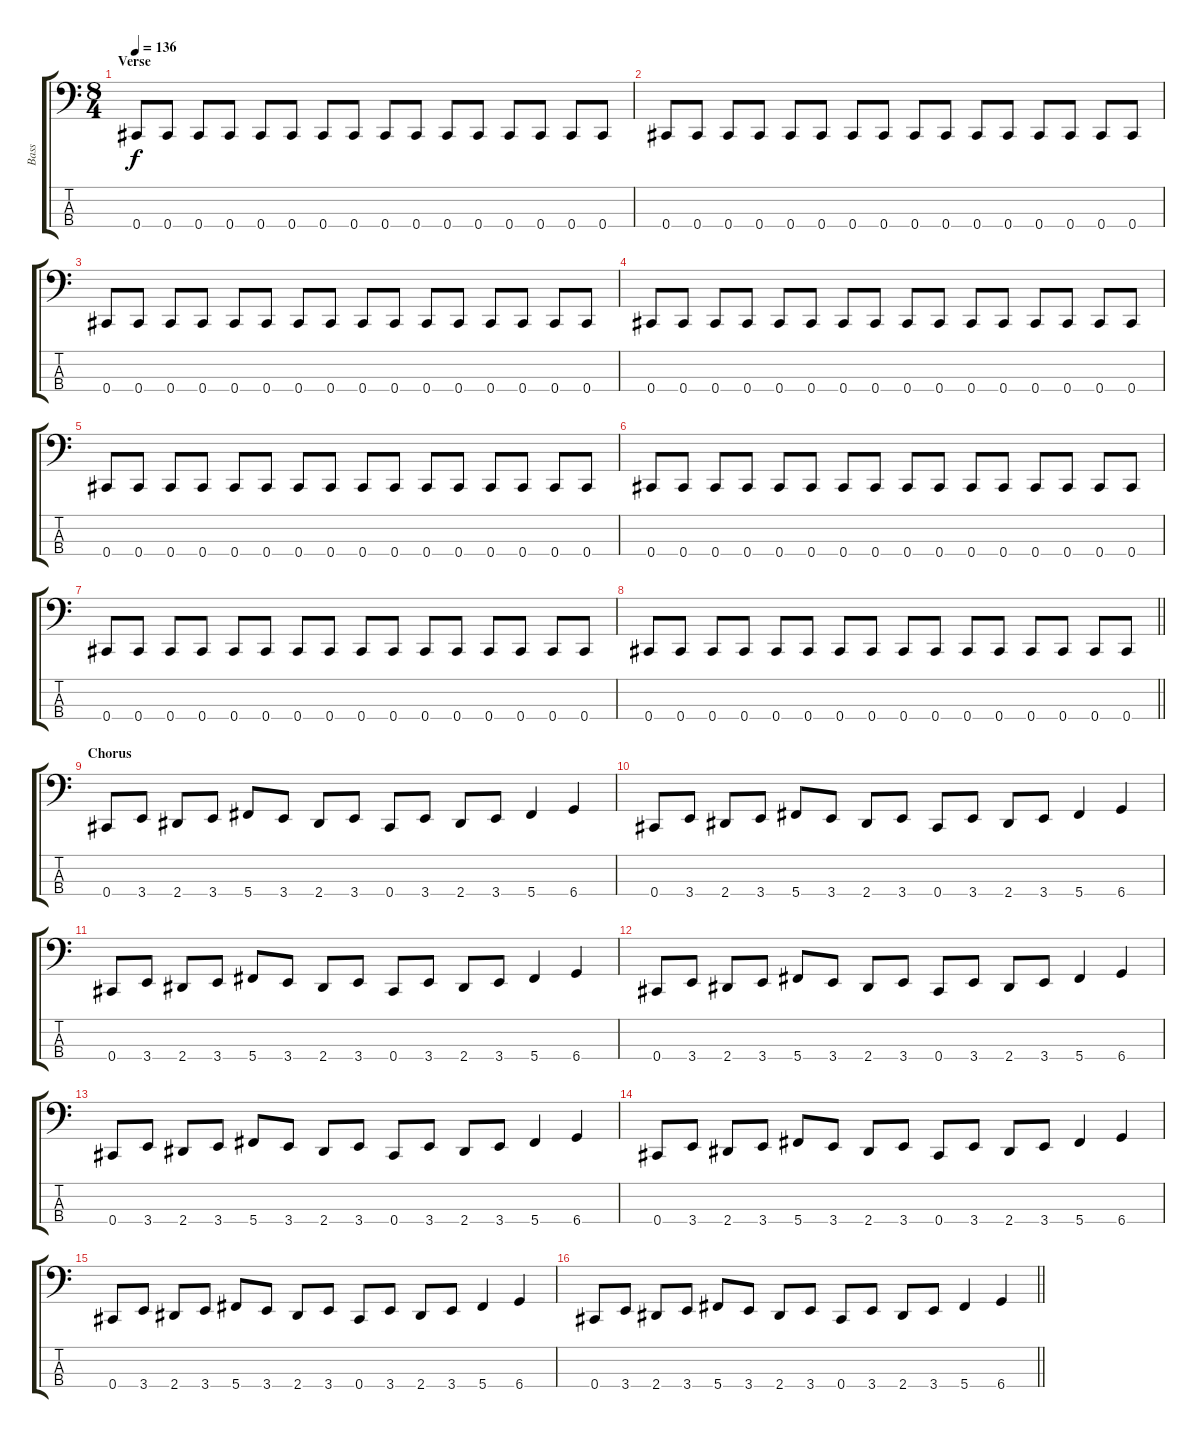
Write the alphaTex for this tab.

\track ("Bass" "Bass") {instrument electricbassfinger}
\staff {score tabs}
\tuning (E2 B1 Gb1 Db1) {hide}
\ts (8 4)
\section ("" "Verse")
\tempo 136
\clef f4
\ks c
0.4.8{dy f} 0.4.8 0.4.8 0.4.8 0.4.8 0.4.8 0.4.8 0.4.8 0.4.8 0.4.8 0.4.8 0.4.8 0.4.8 0.4.8 0.4.8 0.4.8 |
0.4.8 0.4.8 0.4.8 0.4.8 0.4.8 0.4.8 0.4.8 0.4.8 0.4.8 0.4.8 0.4.8 0.4.8 0.4.8 0.4.8 0.4.8 0.4.8 |
0.4.8 0.4.8 0.4.8 0.4.8 0.4.8 0.4.8 0.4.8 0.4.8 0.4.8 0.4.8 0.4.8 0.4.8 0.4.8 0.4.8 0.4.8 0.4.8 |
0.4.8 0.4.8 0.4.8 0.4.8 0.4.8 0.4.8 0.4.8 0.4.8 0.4.8 0.4.8 0.4.8 0.4.8 0.4.8 0.4.8 0.4.8 0.4.8 |
0.4.8 0.4.8 0.4.8 0.4.8 0.4.8 0.4.8 0.4.8 0.4.8 0.4.8 0.4.8 0.4.8 0.4.8 0.4.8 0.4.8 0.4.8 0.4.8 |
0.4.8 0.4.8 0.4.8 0.4.8 0.4.8 0.4.8 0.4.8 0.4.8 0.4.8 0.4.8 0.4.8 0.4.8 0.4.8 0.4.8 0.4.8 0.4.8 |
0.4.8 0.4.8 0.4.8 0.4.8 0.4.8 0.4.8 0.4.8 0.4.8 0.4.8 0.4.8 0.4.8 0.4.8 0.4.8 0.4.8 0.4.8 0.4.8 |
\barLineRight lightlight
0.4.8 0.4.8 0.4.8 0.4.8 0.4.8 0.4.8 0.4.8 0.4.8 0.4.8 0.4.8 0.4.8 0.4.8 0.4.8 0.4.8 0.4.8 0.4.8 |
\section ("" "Chorus")
0.4.8 3.4.8 2.4.8 3.4.8 5.4.8 3.4.8 2.4.8 3.4.8 0.4.8 3.4.8 2.4.8 3.4.8 5.4.4 6.4.4 |
0.4.8 3.4.8 2.4.8 3.4.8 5.4.8 3.4.8 2.4.8 3.4.8 0.4.8 3.4.8 2.4.8 3.4.8 5.4.4 6.4.4 |
0.4.8 3.4.8 2.4.8 3.4.8 5.4.8 3.4.8 2.4.8 3.4.8 0.4.8 3.4.8 2.4.8 3.4.8 5.4.4 6.4.4 |
0.4.8 3.4.8 2.4.8 3.4.8 5.4.8 3.4.8 2.4.8 3.4.8 0.4.8 3.4.8 2.4.8 3.4.8 5.4.4 6.4.4 |
0.4.8 3.4.8 2.4.8 3.4.8 5.4.8 3.4.8 2.4.8 3.4.8 0.4.8 3.4.8 2.4.8 3.4.8 5.4.4 6.4.4 |
0.4.8 3.4.8 2.4.8 3.4.8 5.4.8 3.4.8 2.4.8 3.4.8 0.4.8 3.4.8 2.4.8 3.4.8 5.4.4 6.4.4 |
0.4.8 3.4.8 2.4.8 3.4.8 5.4.8 3.4.8 2.4.8 3.4.8 0.4.8 3.4.8 2.4.8 3.4.8 5.4.4 6.4.4 |
\barLineRight lightlight
0.4.8 3.4.8 2.4.8 3.4.8 5.4.8 3.4.8 2.4.8 3.4.8 0.4.8 3.4.8 2.4.8 3.4.8 5.4.4 6.4.4
